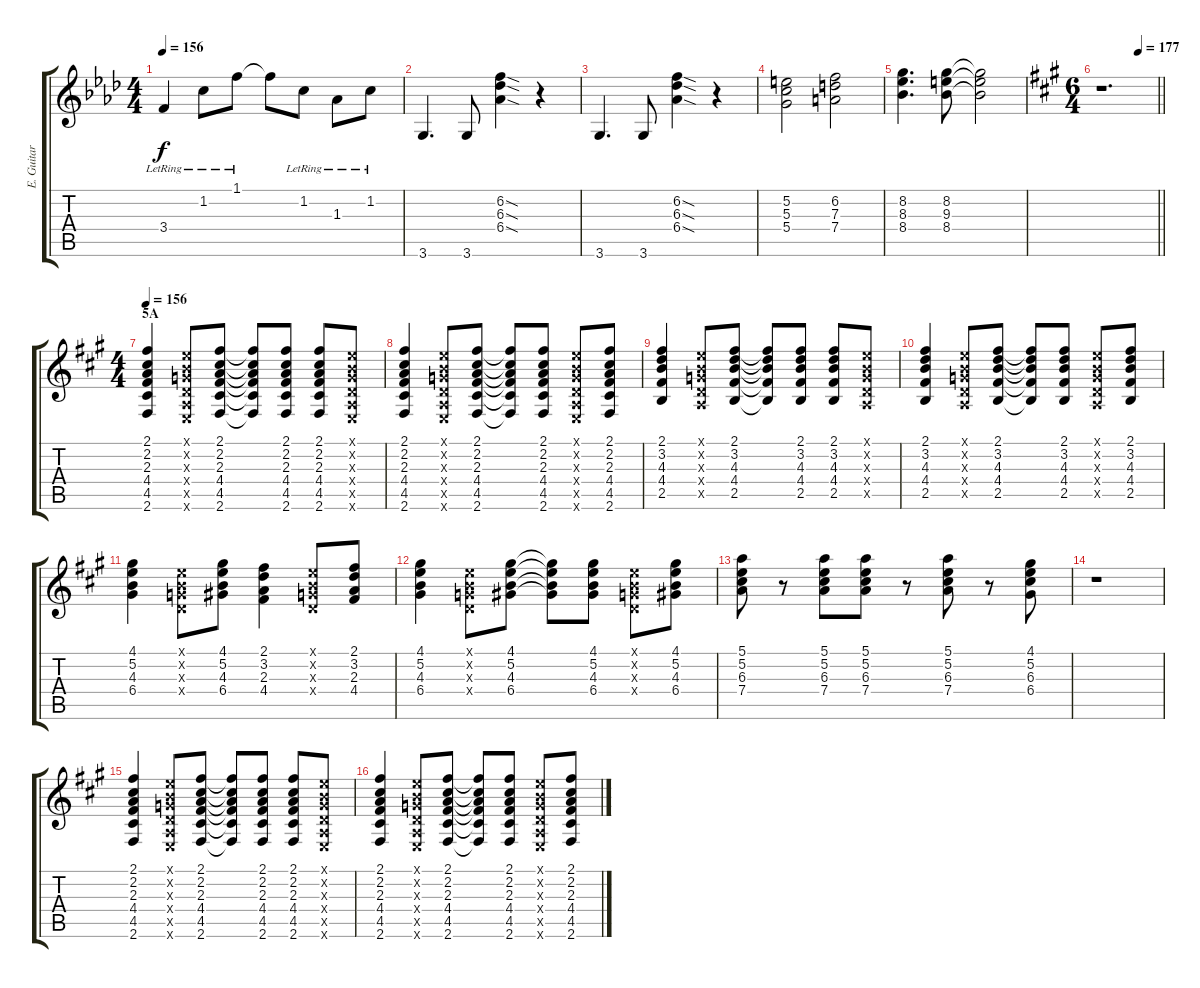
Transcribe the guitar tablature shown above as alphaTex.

\track ("E. Guitar III" "E. Guitar ") {instrument electricguitarclean}
\staff {score tabs}
\tuning (E4 B3 G3 D3 A2 E2) {hide}
\ts (4 4)
\tempo 156
\clef g2
\ks ab
3.4{lr}.4{dy f} 1.2{lr}.8 1.1{lr}.8 1.1{t}.8 1.2{lr}.8 1.3{lr}.8 1.2{lr}.8 |
3.6.4{d} 3.6.8 (6.2{sod} 6.3{sod} 6.4{sod}).4 r.4 |
3.6.4{d} 3.6.8 (6.2{sod} 6.3{sod} 6.4{sod}).4 r.4 |
(5.2 5.3 5.4).2 (6.2 7.3 7.4).2 |
(8.2 8.3 8.4).4{d} (8.2 9.3 8.4).8 (8.2{t} 9.3{t} 8.4{t}).2 |
\ts (6 4)
\tempo (177 0.6666666666666666)
\barLineRight lightlight
\ks a
r.1{d} |
\ts (4 4)
\section ("" "5A")
\tempo 156
(2.1 2.2 2.3 4.4 4.5 2.6).4 (0.1{x} 0.2{x} 0.3{x} 0.4{x} 0.5{x} 0.6{x}).8 (2.1 2.2 2.3 4.4 4.5 2.6).8 (2.1{t} 2.2{t} 2.3{t} 4.4{t} 4.5{t} 2.6{t}).8 (2.1 2.2 2.3 4.4 4.5 2.6).8 (2.1 2.2 2.3 4.4 4.5 2.6).8 (0.1{x} 0.2{x} 0.3{x} 0.4{x} 0.5{x} 0.6{x}).8 |
(2.1 2.2 2.3 4.4 4.5 2.6).4 (0.1{x} 0.2{x} 0.3{x} 0.4{x} 0.5{x} 0.6{x}).8 (2.1 2.2 2.3 4.4 4.5 2.6).8 (2.1{t} 2.2{t} 2.3{t} 4.4{t} 4.5{t} 2.6{t}).8 (2.1 2.2 2.3 4.4 4.5 2.6).8 (0.1{x} 0.2{x} 0.3{x} 0.4{x} 0.5{x} 0.6{x}).8 (2.1 2.2 2.3 4.4 4.5 2.6).8 |
(2.1 3.2 4.3 4.4 2.5).4 (0.1{x} 0.2{x} 0.3{x} 0.4{x} 0.5{x}).8 (2.1 3.2 4.3 4.4 2.5).8 (2.1{t} 3.2{t} 4.3{t} 4.4{t} 2.5{t}).8 (2.1 3.2 4.3 4.4 2.5).8 (2.1 3.2 4.3 4.4 2.5).8 (0.1{x} 0.2{x} 0.3{x} 0.4{x} 0.5{x}).8 |
(2.1 3.2 4.3 4.4 2.5).4 (0.1{x} 0.2{x} 0.3{x} 0.4{x} 0.5{x}).8 (2.1 3.2 4.3 4.4 2.5).8 (2.1{t} 3.2{t} 4.3{t} 4.4{t} 2.5{t}).8 (2.1 3.2 4.3 4.4 2.5).8 (0.1{x} 0.2{x} 0.3{x} 0.4{x} 0.5{x}).8 (2.1 3.2 4.3 4.4 2.5).8 |
(4.1 5.2 4.3 6.4).4 (0.1{x} 0.2{x} 0.3{x} 0.4{x}).8 (4.1 5.2 4.3 6.4).8 (2.1 3.2 2.3 4.4).4 (0.1{x} 0.2{x} 0.3{x} 0.4{x}).8 (2.1 3.2 2.3 4.4).8 |
(4.1 5.2 4.3 6.4).4 (0.1{x} 0.2{x} 0.3{x} 0.4{x}).8 (4.1 5.2 4.3 6.4).8 (4.1{t} 5.2{t} 4.3{t} 6.4{t}).8 (4.1 5.2 4.3 6.4).8 (0.1{x} 0.2{x} 0.3{x} 0.4{x}).8 (4.1 5.2 4.3 6.4).8 |
(5.1 5.2 6.3 7.4).8 r.8 (5.1 5.2 6.3 7.4).8 (5.1 5.2 6.3 7.4).8 r.8 (5.1 5.2 6.3 7.4).8 r.8 (4.1 5.2 6.3 6.4).8 |
r.1 |
(2.1 2.2 2.3 4.4 4.5 2.6).4 (0.1{x} 0.2{x} 0.3{x} 0.4{x} 0.5{x} 0.6{x}).8 (2.1 2.2 2.3 4.4 4.5 2.6).8 (2.1{t} 2.2{t} 2.3{t} 4.4{t} 4.5{t} 2.6{t}).8 (2.1 2.2 2.3 4.4 4.5 2.6).8 (2.1 2.2 2.3 4.4 4.5 2.6).8 (0.1{x} 0.2{x} 0.3{x} 0.4{x} 0.5{x} 0.6{x}).8 |
(2.1 2.2 2.3 4.4 4.5 2.6).4 (0.1{x} 0.2{x} 0.3{x} 0.4{x} 0.5{x} 0.6{x}).8 (2.1 2.2 2.3 4.4 4.5 2.6).8 (2.1{t} 2.2{t} 2.3{t} 4.4{t} 4.5{t} 2.6{t}).8 (2.1 2.2 2.3 4.4 4.5 2.6).8 (0.1{x} 0.2{x} 0.3{x} 0.4{x} 0.5{x} 0.6{x}).8 (2.1 2.2 2.3 4.4 4.5 2.6).8
